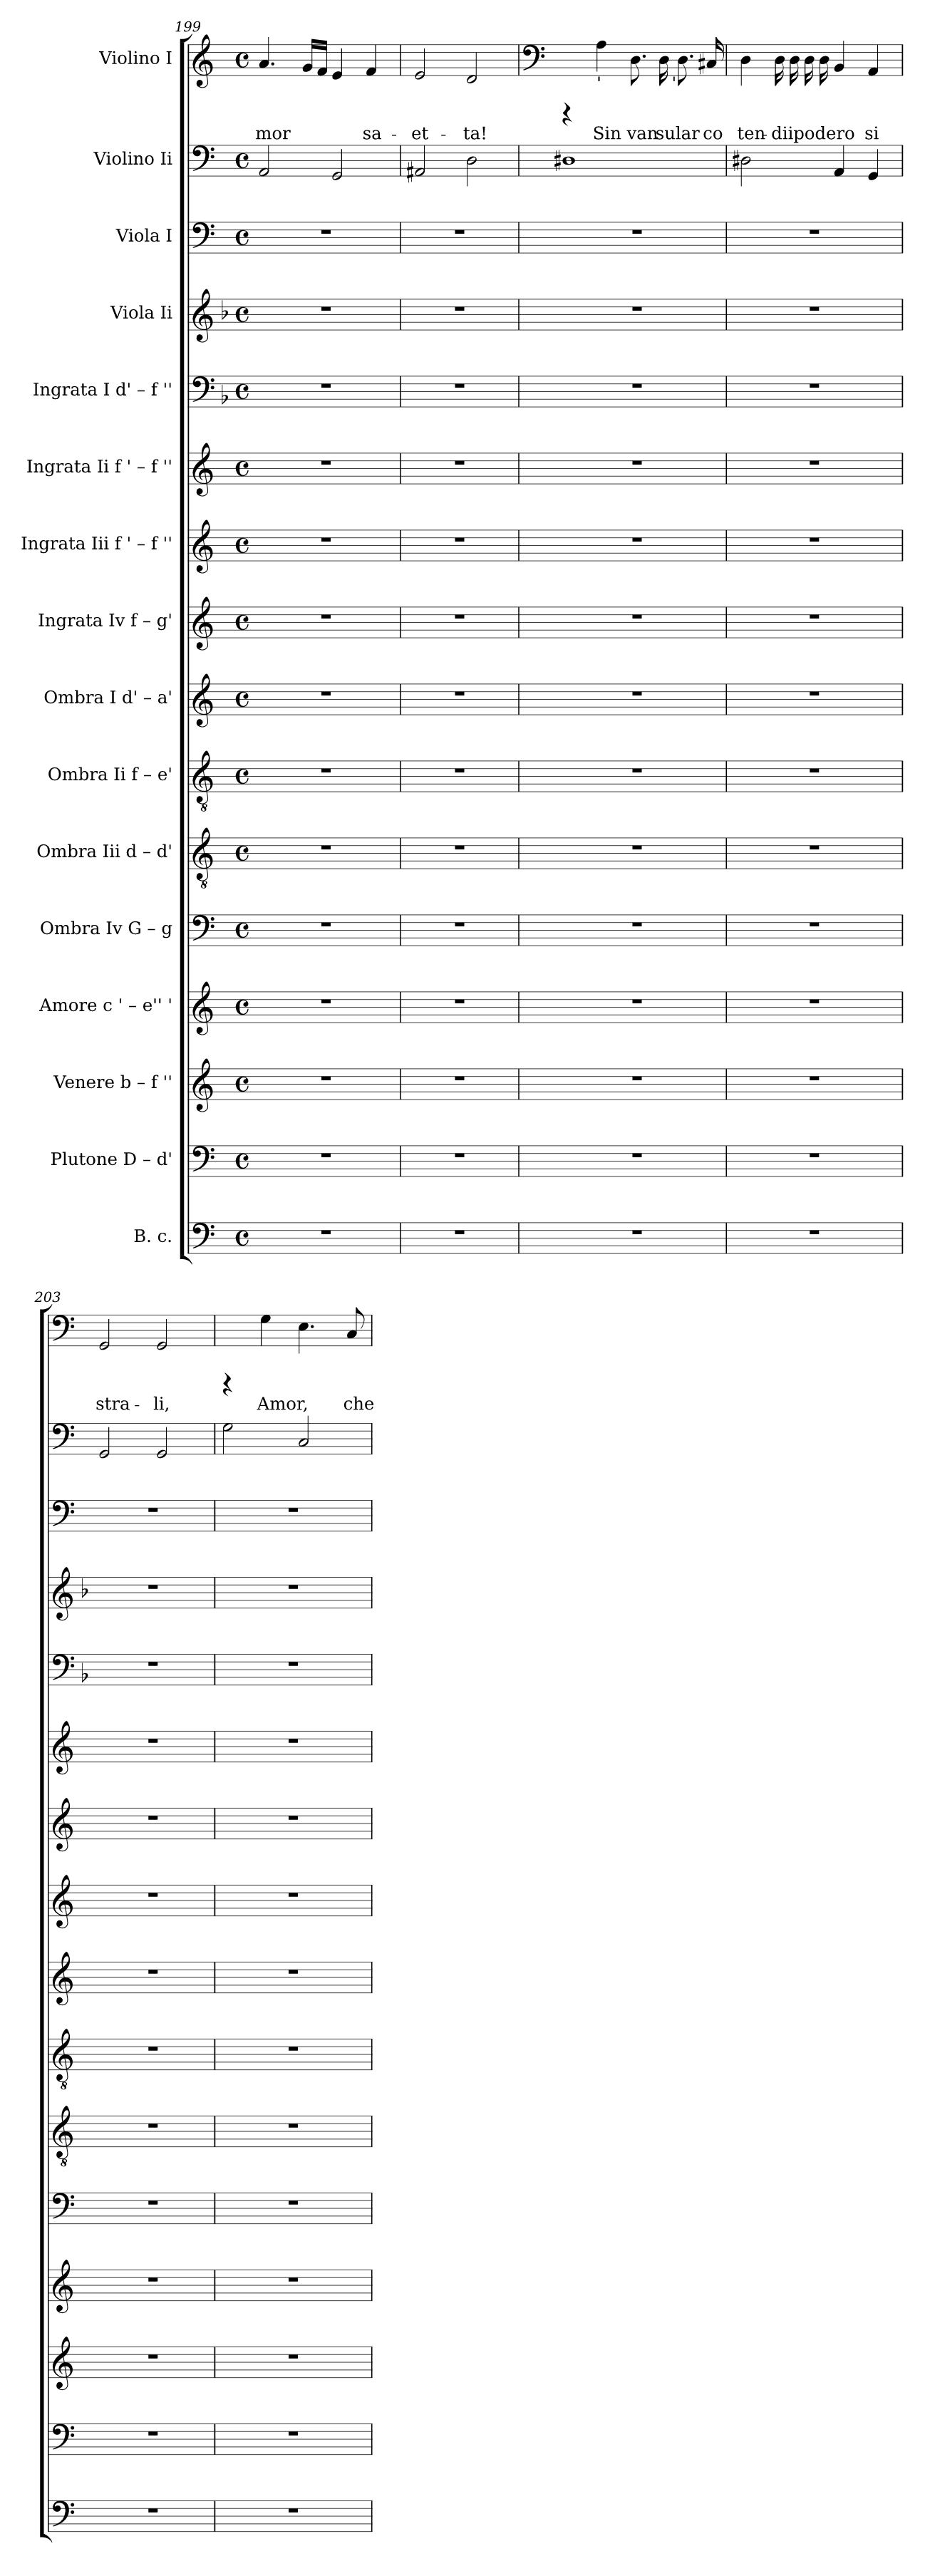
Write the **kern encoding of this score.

**kern	**kern	**kern	**kern	**kern	**kern	**kern	**kern	**kern	**kern	**kern	**kern	**kern	**kern	**kern	**kern	**text
*part16	*part15	*part14	*part13	*part12	*part11	*part10	*part9	*part8	*part7	*part6	*part5	*part4	*part3	*part2	*part1	*part1
*staff16	*staff15	*staff14	*staff13	*staff12	*staff11	*staff10	*staff9	*staff8	*staff7	*staff6	*staff5	*staff4	*staff3	*staff2	*staff1	*staff1
*I"B. c.	*I"Plutone  D – d'	*I"Venere  b – f ''	*I"Amore  c ' – e''  '	*I"Ombra Iv  G – g	*I"Ombra Iii  d – d'	*I"Ombra Ii  f – e'	*I"Ombra I  d' – a'	*I"Ingrata Iv  f – g'	*I"Ingrata Iii  f ' – f ''	*I"Ingrata Ii  f ' – f ''	*I"Ingrata I  d' – f ''	*I"Viola Ii	*I"Viola I	*I"Violino Ii	*I"Violino I	*
*clefF4	*clefF4	*clefG2	*clefG2	*clefF4	*clefGv2	*clefGv2	*clefG2	*clefG2	*clefG2	*clefG2	*clefF4	*clefG2	*clefF4	*clefF4	*clefG2	*
*k[]	*k[]	*k[]	*k[]	*k[]	*k[]	*k[]	*k[]	*k[]	*k[]	*k[]	*k[b-]	*k[b-]	*k[]	*k[]	*k[]	*
*C:	*C:	*C:	*C:	*C:	*C:	*C:	*C:	*C:	*C:	*C:	*F:	*F:	*C:	*C:	*C:	*
*M4/4	*M4/4	*M4/4	*M4/4	*M4/4	*M4/4	*M4/4	*M4/4	*M4/4	*M4/4	*M4/4	*M4/4	*M4/4	*M4/4	*M4/4	*M4/4	*
*met(c)	*met(c)	*met(c)	*met(c)	*met(c)	*met(c)	*met(c)	*met(c)	*met(c)	*met(c)	*met(c)	*met(c)	*met(c)	*met(c)	*met(c)	*met(c)	*
=199	=199	=199	=199	=199	=199	=199	=199	=199	=199	=199	=199	=199	=199	=199	=199	=199
!	!	!	!	!	!	!	!	!	!	!	!	!	!	!	!	!LO:LY:b:cj
1r	1r	1r	1r	1r	1r	1r	1r	1r	1r	1r	1r	1r	1r	2AA/	4.a/	-mor
!	!	!	!	!	!	!	!	!	!	!	!	!	!	!	!	!LO:LY:b:cj
.	.	.	.	.	.	.	.	.	.	.	.	.	.	.	16g/L	.
!	!	!	!	!	!	!	!	!	!	!	!	!	!	!	!	!LO:LY:b:cj
.	.	.	.	.	.	.	.	.	.	.	.	.	.	.	16f/J	.
!	!	!	!	!	!	!	!	!	!	!	!	!	!	!	!	!LO:LY:b:cj
.	.	.	.	.	.	.	.	.	.	.	.	.	.	2GG/	4e/	.
!	!	!	!	!	!	!	!	!	!	!	!	!	!	!	!	!LO:LY:b:cj
.	.	.	.	.	.	.	.	.	.	.	.	.	.	.	4f/	sa-
=200	=200	=200	=200	=200	=200	=200	=200	=200	=200	=200	=200	=200	=200	=200	=200	=200
!	!	!	!	!	!	!	!	!	!	!	!	!	!	!	!	!LO:LY:b:cj
1r	1r	1r	1r	1r	1r	1r	1r	1r	1r	1r	1r	1r	1r	2AA#/	2e/	-et-
!	!	!	!	!	!	!	!	!	!	!	!	!	!	!	!	!LO:LY:b:cj
.	.	.	.	.	.	.	.	.	.	.	.	.	.	2D\	2d/	-ta!
!!LO:PB:g=z
=201	=201	=201	=201	=201	=201	=201	=201	=201	=201	=201	=201	=201	=201	=201	=201	=201
*	*	*	*	*	*	*	*	*	*	*	*	*	*	*	*clefF4	*
!	!	!	!	!	!	!	!	!	!	!	!	!	!	!	!LO:TX:a:t=Plutone	!
*	*	*	*	*	*	*	*	*	*	*	*	*	*	*	*^	*
1r	1r	1r	1r	1r	1r	1r	1r	1r	1r	1r	1r	1r	1r	1D#	4rCCC	2ryy	.
!	!	!	!	!	!	!	!	!	!	!	!	!	!	!	!LO:TX:b:t='	!	!
!	!	!	!	!	!	!	!	!	!	!	!	!	!	!	!	!	!LO:LY:b:cj
.	.	.	.	.	.	.	.	.	.	.	.	.	.	.	4A\	.	Sin
!	!	!	!	!	!	!	!	!	!	!	!	!	!	!	!	!	!LO:LY:b:cj
.	.	.	.	.	.	.	.	.	.	.	.	.	.	.	8.D\	8...ryy	van
!	!	!	!	!	!	!	!	!	!	!	!	!	!	!	!	!	!LO:LY:b:cj
.	.	.	.	.	.	.	.	.	.	.	.	.	.	.	16D\	.	sular-
!	!	!	!	!	!	!	!	!	!	!	!	!	!	!	!	!LO:TX:b:t='	!
.	.	.	.	.	.	.	.	.	.	.	.	.	.	.	.	4ryy	.
!	!	!	!	!	!	!	!	!	!	!	!	!	!	!	!	!	!LO:LY:b:cj
.	.	.	.	.	.	.	.	.	.	.	.	.	.	.	8.D\	.	--
!	!	!	!	!	!	!	!	!	!	!	!	!	!	!	!	!	!LO:LY:b:cj
.	.	.	.	.	.	.	.	.	.	.	.	.	.	.	16C#X/	.	-co
.	.	.	.	.	.	.	.	.	.	.	.	.	.	.	.	64ryy	.
=202	=202	=202	=202	=202	=202	=202	=202	=202	=202	=202	=202	=202	=202	=202	=202	=202	=202
!	!	!	!	!	!	!	!	!	!	!	!	!	!	!	!	!	!LO:LY:b:cj
*	*	*	*	*	*	*	*	*	*	*	*	*	*	*	*v	*v	*
1r	1r	1r	1r	1r	1r	1r	1r	1r	1r	1r	1r	1r	1r	2D#\	4D\	ten-
!	!	!	!	!	!	!	!	!	!	!	!	!	!	!	!	!LO:LY:b:cj
.	.	.	.	.	.	.	.	.	.	.	.	.	.	.	16D\	-diipodero-
!	!	!	!	!	!	!	!	!	!	!	!	!	!	!	!	!LO:LY:b:cj
.	.	.	.	.	.	.	.	.	.	.	.	.	.	.	16D\	--
!	!	!	!	!	!	!	!	!	!	!	!	!	!	!	!	!LO:LY:b:cj
.	.	.	.	.	.	.	.	.	.	.	.	.	.	.	16D\	--
!	!	!	!	!	!	!	!	!	!	!	!	!	!	!	!	!LO:LY:b:cj
.	.	.	.	.	.	.	.	.	.	.	.	.	.	.	16D\	--
!	!	!	!	!	!	!	!	!	!	!	!	!	!	!	!	!LO:LY:b:cj
.	.	.	.	.	.	.	.	.	.	.	.	.	.	4AA/	4BB/	--
!	!	!	!	!	!	!	!	!	!	!	!	!	!	!	!	!LO:LY:b:cj
.	.	.	.	.	.	.	.	.	.	.	.	.	.	4GG/	4AA/	-si
=203	=203	=203	=203	=203	=203	=203	=203	=203	=203	=203	=203	=203	=203	=203	=203	=203
!	!	!	!	!	!	!	!	!	!	!	!	!	!	!	!	!LO:LY:b:cj
1r	1r	1r	1r	1r	1r	1r	1r	1r	1r	1r	1r	1r	1r	2GG/	2GG/	stra-
!	!	!	!	!	!	!	!	!	!	!	!	!	!	!	!	!LO:LY:b:cj
.	.	.	.	.	.	.	.	.	.	.	.	.	.	2GG/	2GG/	-li,
=204	=204	=204	=204	=204	=204	=204	=204	=204	=204	=204	=204	=204	=204	=204	=204	=204
1r	1r	1r	1r	1r	1r	1r	1r	1r	1r	1r	1r	1r	1r	2G\	4rCCC	.
!	!	!	!	!	!	!	!	!	!	!	!	!	!	!	!	!LO:LY:b:cj
.	.	.	.	.	.	.	.	.	.	.	.	.	.	.	4G\	Amor,
!	!	!	!	!	!	!	!	!	!	!	!	!	!	!	!	!LO:LY:b:cj
.	.	.	.	.	.	.	.	.	.	.	.	.	.	2C/	4.E\	.
!	!	!	!	!	!	!	!	!	!	!	!	!	!	!	!	!LO:LY:b:cj
.	.	.	.	.	.	.	.	.	.	.	.	.	.	.	8C/	che
=	=	=	=	=	=	=	=	=	=	=	=	=	=	=	=	=
*-	*-	*-	*-	*-	*-	*-	*-	*-	*-	*-	*-	*-	*-	*-	*-	*-
